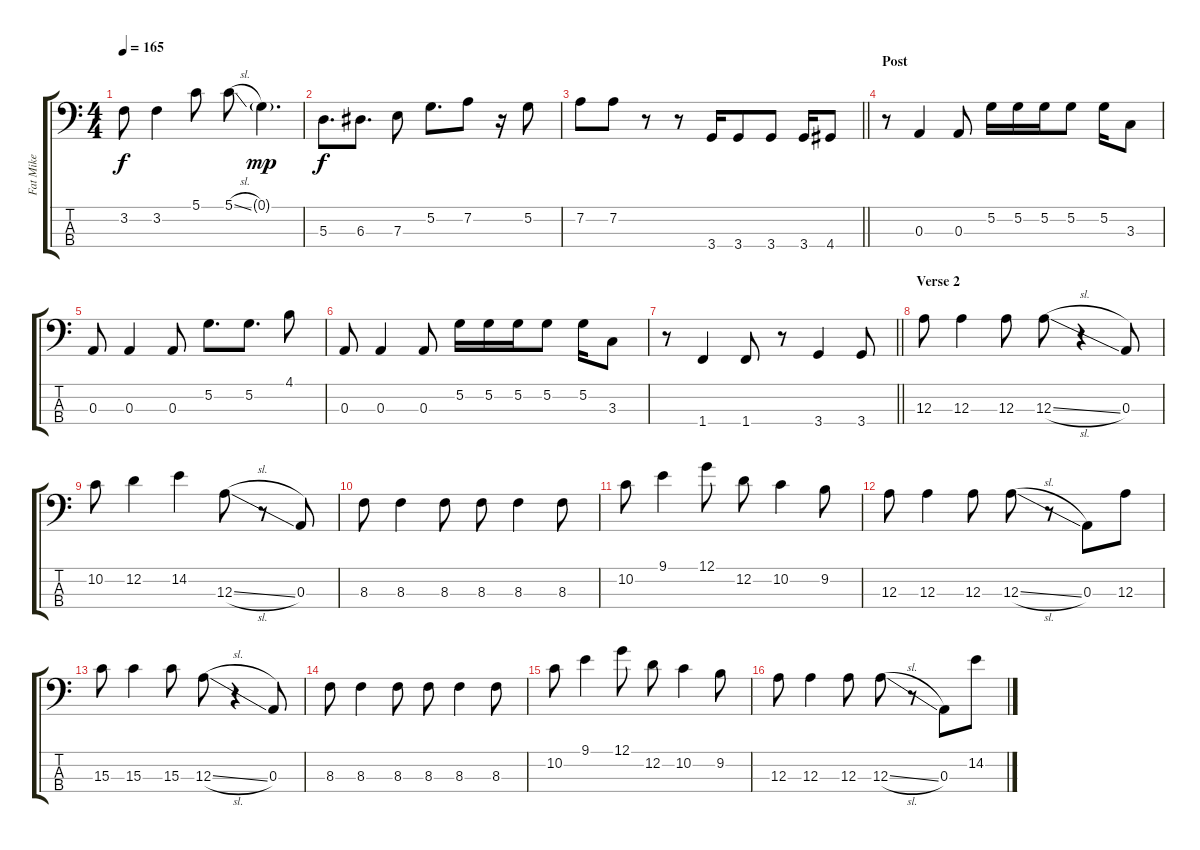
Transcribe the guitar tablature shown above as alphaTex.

\track ("Fat Mike" "Fat Mike") {instrument electricbasspick}
\staff {score tabs}
\tuning (G2 D2 A1 E1) {hide}
\ts (4 4)
\tempo 165
\clef f4
\ks c
3.2.8{dy f} 3.2.4 5.1.8 5.1{sl}.8 0.1{g}.4{d dy mp} |
5.3.8{d dy f} 6.3.8{d} 7.3.8 5.2.8{d} 7.2.8 r.16 5.2.8 |
\barLineRight lightlight
7.2.8 7.2.8 r.8 r.8 3.4.16 3.4.8 3.4.8 3.4.16 4.4.8 |
\section ("" "Post")
r.8 0.3.4 0.3.8 5.2.16 5.2.16 5.2.16 5.2.8 5.2.16 3.3.8 |
0.3.8 0.3.4 0.3.8 5.2.8{d} 5.2.8{d} 4.1.8 |
0.3.8 0.3.4 0.3.8 5.2.16 5.2.16 5.2.16 5.2.8 5.2.16 3.3.8 |
\barLineRight lightlight
r.8 1.4.4 1.4.8 r.8 3.4.4 3.4.8 |
\section ("" "Verse 2")
12.3.8 12.3.4 12.3.8 12.3{sl}.8 r.4 0.3.8 |
10.2.8 12.2.4 14.2.4 12.3{sl}.8 r.8 0.3.8 |
8.3.8 8.3.4 8.3.8 8.3.8 8.3.4 8.3.8 |
10.2.8 9.1.4 12.1.8 12.2.8 10.2.4 9.2.8 |
12.3.8 12.3.4 12.3.8 12.3{sl}.8 r.8 0.3.8 12.3.8 |
15.3.8 15.3.4 15.3.8 12.3{sl}.8 r.4 0.3.8 |
8.3.8 8.3.4 8.3.8 8.3.8 8.3.4 8.3.8 |
10.2.8 9.1.4 12.1.8 12.2.8 10.2.4 9.2.8 |
12.3.8 12.3.4 12.3.8 12.3{sl}.8 r.8 0.3.8 14.2.8
